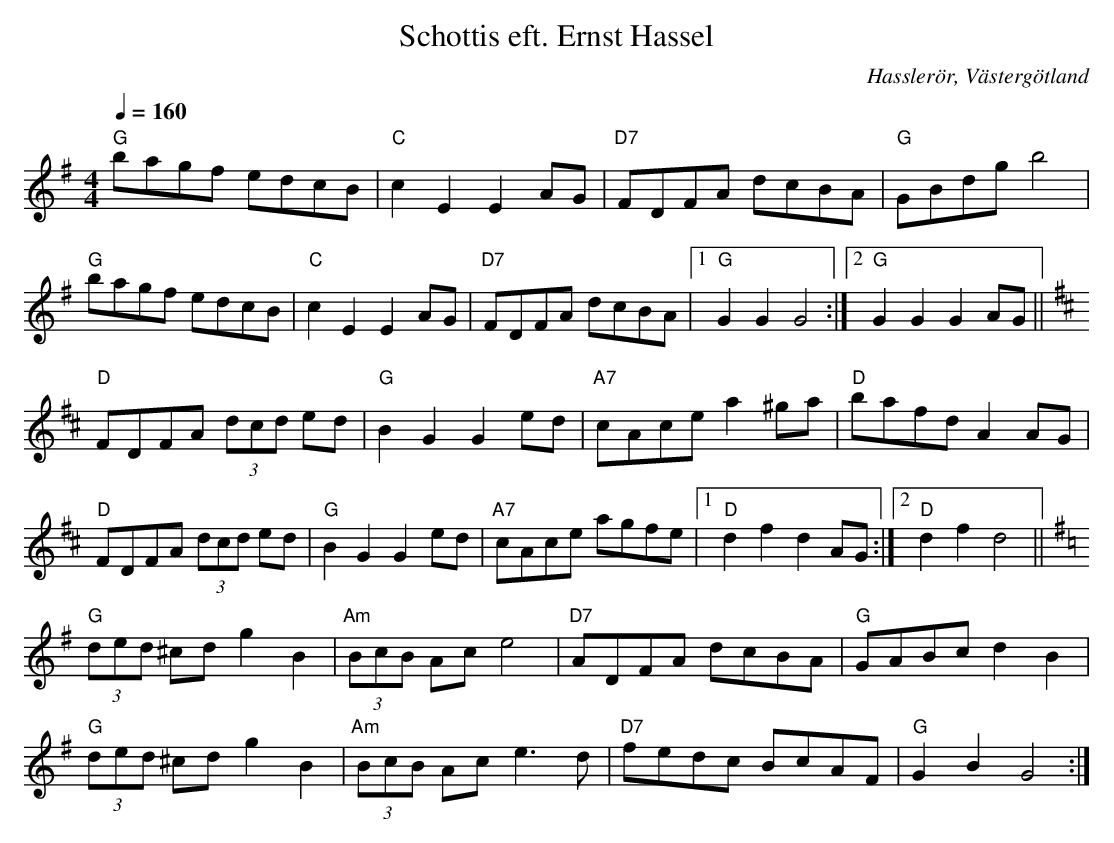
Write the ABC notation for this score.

X:1
T:Schottis eft. Ernst Hassel
O:Hasslerör, Västergötland
M:4/4
L:1/8
Q:1/4=160
K:G
"G"bagf edcB | "C"c2E2E2AG | "D7"FDFA dcBA | "G"GBdg b4 |
"G"bagf edcB | "C"c2E2E2AG | "D7"FDFA dcBA |1 "G"G2G2G4 :|2 "G"G2G2G2AG||
[K:D] "D"FDFA (3dcd ed | "G"B2G2G2ed | "A7"cAce a2 ^ga | "D"bafdA2AG |
"D"FDFA (3dcd ed | "G"B2G2G2ed | "A7"cAce agfe |1 "D"d2f2d2AG :|2 "D"d2f2d4 ||
[K:G]"G"(3ded ^cd g2B2 | "Am"(3BcB Ace4 | "D7"ADFA dcBA | "G"GABc d2B2 |
"G"(3ded ^cd g2B2 | "Am"(3BcB Ace3d | "D7"fedc BcAF | "G"G2B2G4 :|
